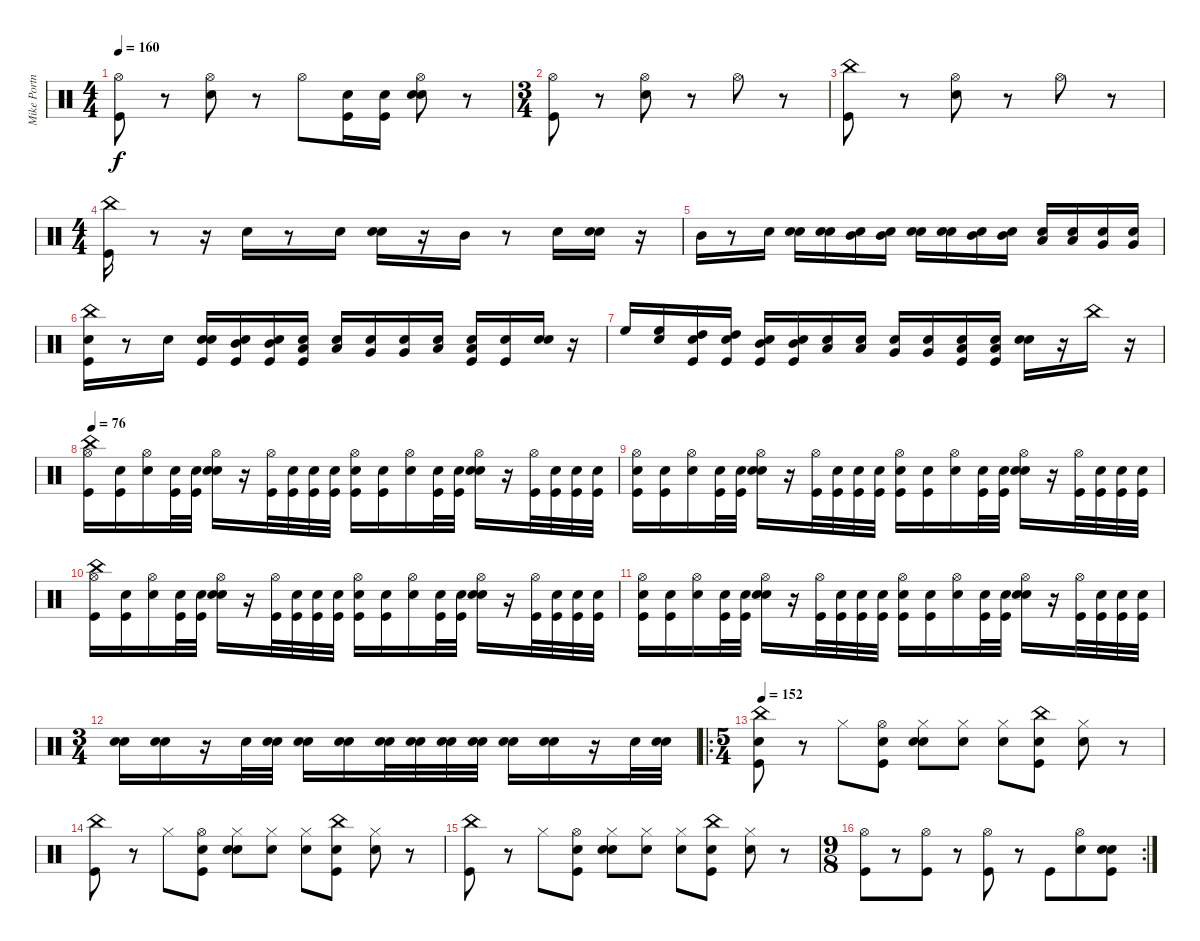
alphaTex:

\track ("Mike Portnoy" "Mike Portn") {instrument percussion}
\staff {score}
\articulation defaults
\ts (4 4)
\tempo 160
\clef neutral
\ks c
("Kick (hit)" "Hi-Hat (open)").8{dy f} r.8 ("Snare (hit) 2" "Hi-Hat (open)").8 r.8 "Hi-Hat (open)".8 ("Snare (hit)" "Kick (hit)").16 ("Snare (hit)" "Kick (hit)").16 ("Snare (hit)" "Snare (hit) 2" "Hi-Hat (open)").8 r.8 |
\ts (3 4)
("Kick (hit)" "Hi-Hat (open)").8 r.8 ("Snare (hit) 2" "Hi-Hat (open)").8 r.8 "Hi-Hat (open)".8 r.8 |
("Kick (hit)" "China (hit)").8 r.8 ("Snare (hit) 2" "Hi-Hat (open)").8 r.8 "Hi-Hat (open)".8 r.8 |
\ts (4 4)
("Kick (hit)" "China (hit)").16 r.8 r.16 "Snare (hit) 2".16 r.8 "Snare (hit) 2".16 ("Snare (hit)" "Snare (hit) 2").16 r.16 "Mid Tom (hit)".16 r.8 "Snare (hit) 2".16 ("Snare (hit)" "Snare (hit) 2").16 r.16 |
"Mid Tom (hit)".16 r.8 "Snare (hit) 2".16 ("Snare (hit)" "Snare (hit) 2").16 ("Snare (hit)" "Snare (hit) 2").16 ("Snare (hit)" "Mid Tom (hit)").16 ("Snare (hit)" "Mid Tom (hit)").16 ("Snare (hit)" "Snare (hit) 2").16 ("Snare (hit)" "Snare (hit) 2").16 ("Snare (hit)" "Mid Tom (hit)").16 ("Snare (hit)" "Mid Tom (hit)").16 ("Snare (hit)" "Low Tom (hit)").16 ("Snare (hit)" "Low Tom (hit)").16 ("Snare (hit)" "Very Low Tom (hit)").16 ("Snare (hit)" "Very Low Tom (hit)").16 |
("Snare (hit)" "Kick (hit)" "China (hit)").16 r.8 "Snare (hit) 2".16 ("Snare (hit)" "Kick (hit)" "Snare (hit) 2").16 ("Snare (hit)" "Kick (hit)" "Mid Tom (hit)").16 ("Snare (hit)" "Kick (hit)" "Mid Tom (hit)").16 ("Snare (hit)" "Kick (hit)" "Low Tom (hit)").16 ("Snare (hit)" "Low Tom (hit)").16 ("Snare (hit)" "Very Low Tom (hit)").16 ("Snare (hit)" "Very Low Tom (hit)").16 ("Snare (hit)" "Low Floor Tom (hit)").16 ("Snare (hit)" "Kick (hit)" "Low Floor Tom (hit)").16 ("Snare (hit)" "Kick (hit)").16 ("Snare (hit)" "Snare (hit) 2").16 r.16 |
"High Floor Tom (hit)".16 ("Snare (hit)" "High Floor Tom (hit)").16 ("Snare (hit)" "Kick (hit)" "High Tom (hit)").16 ("Snare (hit)" "Kick (hit)" "High Tom (hit)").16 ("Snare (hit)" "Kick (hit)" "Mid Tom (hit)").16 ("Snare (hit)" "Kick (hit)" "Mid Tom (hit)").16 ("Snare (hit)" "Low Tom (hit)").16 ("Snare (hit)" "Low Tom (hit)").16 ("Snare (hit)" "Very Low Tom (hit)").16 ("Snare (hit)" "Very Low Tom (hit)").16 ("Snare (hit)" "Kick (hit)" "Low Floor Tom (hit)").16 ("Snare (hit)" "Kick (hit)" "Low Floor Tom (hit)").16 ("Snare (hit)" "Snare (hit) 2").16 r.16 "China (hit)".16 r.16 |
\tempo 76
("Kick (hit)" "Hi-Hat (open)" "China (hit)").16 ("Snare (hit)" "Kick (hit)").16 ("Snare (hit)" "Hi-Hat (open)").16 ("Snare (hit)" "Kick (hit)").32 ("Snare (hit)" "Kick (hit)").32 ("Snare (hit)" "Snare (hit) 2" "Hi-Hat (open)").16 r.16 ("Kick (hit)" "Hi-Hat (open)").32 ("Snare (hit)" "Kick (hit)").32 ("Snare (hit)" "Kick (hit)").32 ("Snare (hit)" "Kick (hit)").32 ("Snare (hit)" "Kick (hit)" "Hi-Hat (open)").16 ("Snare (hit)" "Kick (hit)").16 ("Snare (hit)" "Hi-Hat (open)").16 ("Snare (hit)" "Kick (hit)").32 ("Snare (hit)" "Kick (hit)").32 ("Snare (hit)" "Snare (hit) 2" "Hi-Hat (open)").16 r.16 ("Kick (hit)" "Hi-Hat (open)").32 ("Snare (hit)" "Kick (hit)").32 ("Snare (hit)" "Kick (hit)").32 ("Snare (hit)" "Kick (hit)").32 |
("Snare (hit)" "Kick (hit)" "Hi-Hat (open)").16 ("Snare (hit)" "Kick (hit)").16 ("Snare (hit)" "Hi-Hat (open)").16 ("Snare (hit)" "Kick (hit)").32 ("Snare (hit)" "Kick (hit)").32 ("Snare (hit)" "Snare (hit) 2" "Hi-Hat (open)").16 r.16 ("Kick (hit)" "Hi-Hat (open)").32 ("Snare (hit)" "Kick (hit)").32 ("Snare (hit)" "Kick (hit)").32 ("Snare (hit)" "Kick (hit)").32 ("Snare (hit)" "Kick (hit)" "Hi-Hat (open)").16 ("Snare (hit)" "Kick (hit)").16 ("Snare (hit)" "Hi-Hat (open)").16 ("Snare (hit)" "Kick (hit)").32 ("Snare (hit)" "Kick (hit)").32 ("Snare (hit)" "Snare (hit) 2" "Hi-Hat (open)").16 r.16 ("Kick (hit)" "Hi-Hat (open)").32 ("Snare (hit)" "Kick (hit)").32 ("Snare (hit)" "Kick (hit)").32 ("Snare (hit)" "Kick (hit)").32 |
("Kick (hit)" "Hi-Hat (open)" "China (hit)").16 ("Snare (hit)" "Kick (hit)").16 ("Snare (hit)" "Hi-Hat (open)").16 ("Snare (hit)" "Kick (hit)").32 ("Snare (hit)" "Kick (hit)").32 ("Snare (hit)" "Snare (hit) 2" "Hi-Hat (open)").16 r.16 ("Kick (hit)" "Hi-Hat (open)").32 ("Snare (hit)" "Kick (hit)").32 ("Snare (hit)" "Kick (hit)").32 ("Snare (hit)" "Kick (hit)").32 ("Snare (hit)" "Kick (hit)" "Hi-Hat (open)").16 ("Snare (hit)" "Kick (hit)").16 ("Snare (hit)" "Hi-Hat (open)").16 ("Snare (hit)" "Kick (hit)").32 ("Snare (hit)" "Kick (hit)").32 ("Snare (hit)" "Snare (hit) 2" "Hi-Hat (open)").16 r.16 ("Kick (hit)" "Hi-Hat (open)").32 ("Snare (hit)" "Kick (hit)").32 ("Snare (hit)" "Kick (hit)").32 ("Snare (hit)" "Kick (hit)").32 |
("Snare (hit)" "Kick (hit)" "Hi-Hat (open)").16 ("Snare (hit)" "Kick (hit)").16 ("Snare (hit)" "Hi-Hat (open)").16 ("Snare (hit)" "Kick (hit)").32 ("Snare (hit)" "Kick (hit)").32 ("Snare (hit)" "Snare (hit) 2" "Hi-Hat (open)").16 r.16 ("Kick (hit)" "Hi-Hat (open)").32 ("Snare (hit)" "Kick (hit)").32 ("Snare (hit)" "Kick (hit)").32 ("Snare (hit)" "Kick (hit)").32 ("Snare (hit)" "Kick (hit)" "Hi-Hat (open)").16 ("Snare (hit)" "Kick (hit)").16 ("Snare (hit)" "Hi-Hat (open)").16 ("Snare (hit)" "Kick (hit)").32 ("Snare (hit)" "Kick (hit)").32 ("Snare (hit)" "Snare (hit) 2" "Hi-Hat (open)").16 r.16 ("Kick (hit)" "Hi-Hat (open)").32 ("Snare (hit)" "Kick (hit)").32 ("Snare (hit)" "Kick (hit)").32 ("Snare (hit)" "Kick (hit)").32 |
\ts (3 4)
("Snare (hit)" "Snare (hit) 2").16 ("Snare (hit)" "Snare (hit) 2").16 r.16 "Snare (hit) 2".32 ("Snare (hit)" "Snare (hit) 2").32 ("Snare (hit)" "Snare (hit) 2").16 ("Snare (hit)" "Snare (hit) 2").16 ("Snare (hit)" "Snare (hit) 2").32 ("Snare (hit)" "Snare (hit) 2").32 ("Snare (hit)" "Snare (hit) 2").32 ("Snare (hit)" "Snare (hit) 2").32 ("Snare (hit)" "Snare (hit) 2").16 ("Snare (hit)" "Snare (hit) 2").16 r.16 "Snare (hit) 2".32 ("Snare (hit)" "Snare (hit) 2").32 |
\ro
\ts (5 4)
\tempo 152
("Snare (hit)" "Kick (hit)" "China (hit)").8 r.8 "Hi-Hat (closed)".8 ("Snare (hit)" "Kick (hit)" "Hi-Hat (open)").8 ("Snare (hit)" "Snare (hit) 2" "Hi-Hat (closed)").8 ("Snare (hit)" "Hi-Hat (closed)").8 ("Snare (hit)" "Hi-Hat (closed)").8 ("Snare (hit)" "Kick (hit)" "China (hit)").8 ("Snare (hit)" "Hi-Hat (closed)").8 r.8 |
("Kick (hit)" "China (hit)").8 r.8 "Hi-Hat (closed)".8 ("Snare (hit)" "Kick (hit)" "Hi-Hat (open)").8 ("Snare (hit)" "Snare (hit) 2" "Hi-Hat (closed)").8 ("Snare (hit)" "Hi-Hat (closed)").8 ("Snare (hit)" "Hi-Hat (closed)").8 ("Snare (hit)" "Kick (hit)" "China (hit)").8 ("Snare (hit)" "Hi-Hat (closed)").8 r.8 |
("Kick (hit)" "China (hit)").8 r.8 "Hi-Hat (closed)".8 ("Snare (hit)" "Kick (hit)" "Hi-Hat (open)").8 ("Snare (hit)" "Snare (hit) 2" "Hi-Hat (closed)").8 ("Snare (hit)" "Hi-Hat (closed)").8 ("Snare (hit)" "Hi-Hat (closed)").8 ("Snare (hit)" "Kick (hit)" "China (hit)").8 ("Snare (hit)" "Hi-Hat (closed)").8 r.8 |
\rc 2
\ts (9 8)
("Kick (hit)" "Hi-Hat (open)").8 r.8 ("Kick (hit)" "Hi-Hat (open)").8 r.8 ("Kick (hit)" "Hi-Hat (open)").8 r.8 "Kick (hit)".8 ("Snare (hit)" "Hi-Hat (open)").8 ("Snare (hit)" "Kick (hit)" "Snare (hit) 2").8
